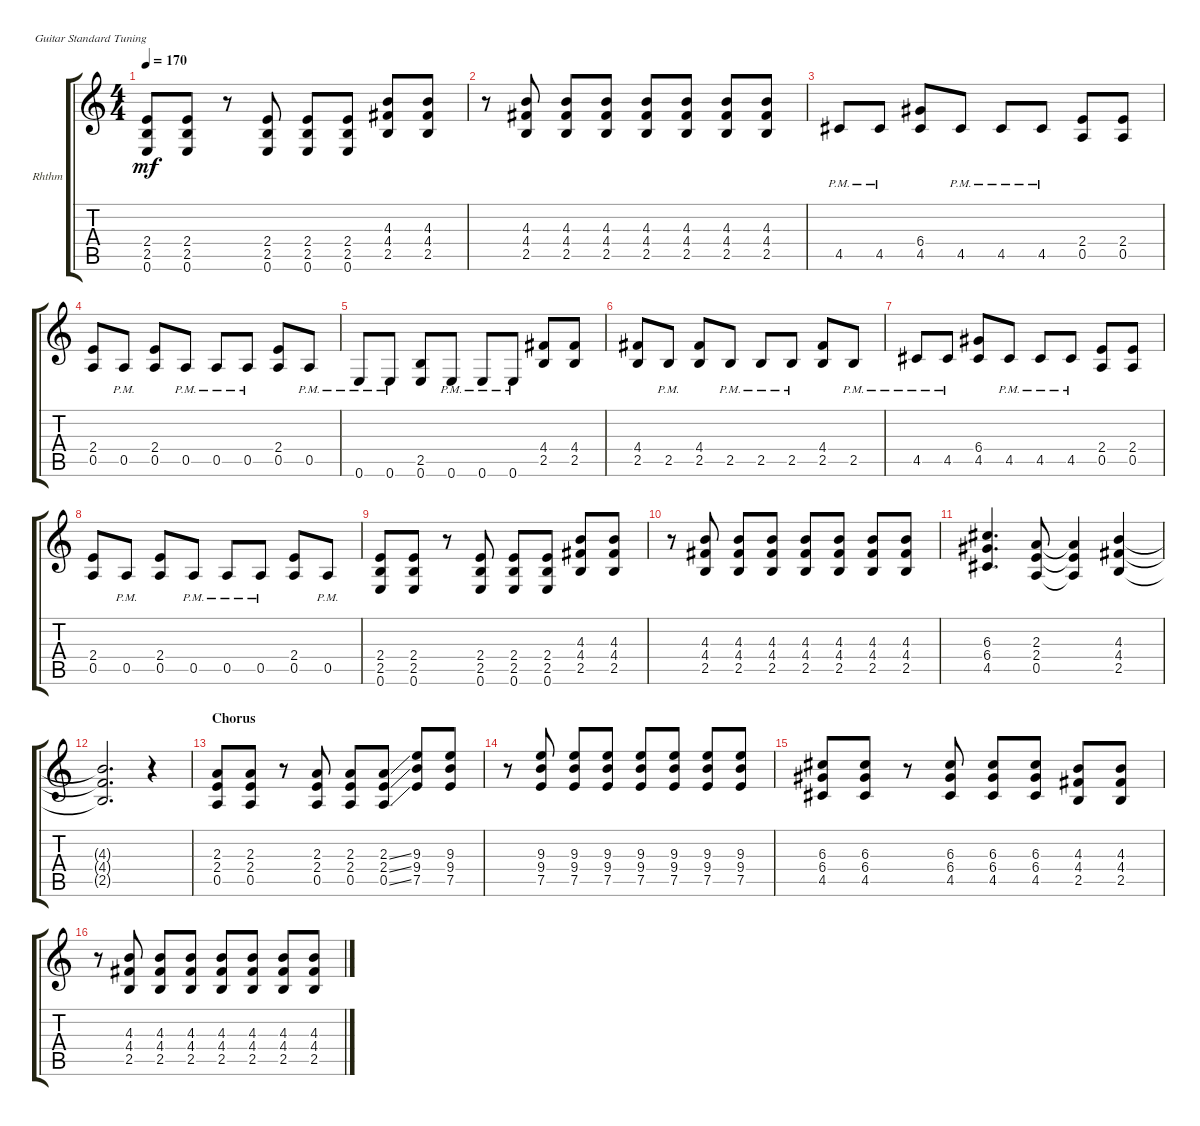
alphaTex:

\defaultSystemsLayout 4
\bracketExtendMode groupsimilarinstruments
\firstSystemTrackNameOrientation horizontal
\otherSystemsTrackNameOrientation horizontal
\track ("Rhythm" "Rhthm") {instrument distortionguitar}
\staff {score tabs}
\tuning (E4 B3 G3 D3 A2 E2)
\ts (4 4)
\tempo 170
\clef g2
\scale
0.318792
\ks c
(0.6 2.5 2.4).8{dy mf} (0.6 2.5 2.4).8 r.8 (0.6 2.5 2.4).8 (0.6 2.5 2.4).8 (0.6 2.5 2.4).8 (2.5 4.4 4.3).8 (2.5 4.4 4.3).8 |
\scale
0.35906 r.8 (2.5 4.4 4.3).8 (2.5 4.4 4.3).8 (2.5 4.4 4.3).8 (2.5 4.4 4.3).8 (2.5 4.4 4.3).8 (2.5 4.4 4.3).8 (2.5 4.4 4.3).8 |
\scale
0.322148 4.5{pm}.8 4.5{pm}.8 (4.5 6.4).8 4.5{pm}.8 4.5{pm}.8 4.5{pm}.8 (0.5 2.4).8 (2.4 0.5).8 |
\scale
0.3125 (0.5 2.4).8 0.5{pm}.8 (0.5 2.4).8 0.5{pm}.8 0.5{pm}.8 0.5{pm}.8 (0.5 2.4).8 0.5{pm}.8 |
\scale
0.371094 0.6{pm}.8 0.6{pm}.8 (0.6 2.5).8 0.6{pm}.8 0.6{pm}.8 0.6{pm}.8 (2.5 4.4).8 (2.5 4.4).8 |
\scale
0.316406 (2.5 4.4).8 2.5{pm}.8 (2.5 4.4).8 2.5{pm}.8 2.5{pm}.8 2.5{pm}.8 (2.5 4.4).8 2.5{pm}.8 |
\scale
0.354244 4.5{pm}.8 4.5{pm}.8 (4.5 6.4).8 4.5{pm}.8 4.5{pm}.8 4.5{pm}.8 (0.5 2.4).8 (2.4 0.5).8 |
\scale
0.295203 (0.5 2.4).8 0.5{pm}.8 (0.5 2.4).8 0.5{pm}.8 0.5{pm}.8 0.5{pm}.8 (0.5 2.4).8 0.5{pm}.8 |
\scale
0.350554 (0.6 2.5 2.4).8 (0.6 2.5 2.4).8 r.8 (0.6 2.5 2.4).8 (0.6 2.5 2.4).8 (0.6 2.5 2.4).8 (2.5 4.4 4.3).8 (2.5 4.4 4.3).8 |
\scale
0.491954 r.8 (2.5 4.4 4.3).8 (2.5 4.4 4.3).8 (2.5 4.4 4.3).8 (2.5 4.4 4.3).8 (2.5 4.4 4.3).8 (2.5 4.4 4.3).8 (2.5 4.4 4.3).8 |
\scale
0.303448 (4.5 6.4 6.3).4{d} (2.3 0.5 2.4).8 (2.3{t} 2.4{t} 0.5{t}).4 (4.3 2.5 4.4).4 |
\scale
0.204598 (2.5{t} 4.4{t} 4.3{t}).2{d} r.4 |
\section ("" "Chorus")
\scale
0.308285 (0.5 2.4 2.3).8 (0.5 2.4 2.3).8 r.8 (0.5 2.4 2.3).8 (0.5 2.4 2.3).8 (0.5{ss} 2.4{ss} 2.3{ss}).8 (7.5 9.4 9.3).8 (7.5 9.4 9.3).8 |
\scale
0.308285 r.8 (9.3 9.4 7.5).8 (9.3 9.4 7.5).8 (9.3 9.4 7.5).8 (9.3 9.4 7.5).8 (9.3 9.4 7.5).8 (9.3 9.4 7.5).8 (9.3 9.4 7.5).8 |
\scale
0.38343 (4.5 6.4 6.3).8 (4.5 6.4 6.3).8 r.8 (4.5 6.4 6.3).8 (4.5 6.4 6.3).8 (4.5 6.4 6.3).8 (2.5 4.4 4.3).8 (2.5 4.4 4.3).8 |
\scale
0.400749 r.8 (2.5 4.4 4.3).8 (2.5 4.4 4.3).8 (2.5 4.4 4.3).8 (2.5 4.4 4.3).8 (2.5 4.4 4.3).8 (2.5 4.4 4.3).8 (2.5 4.4 4.3).8
